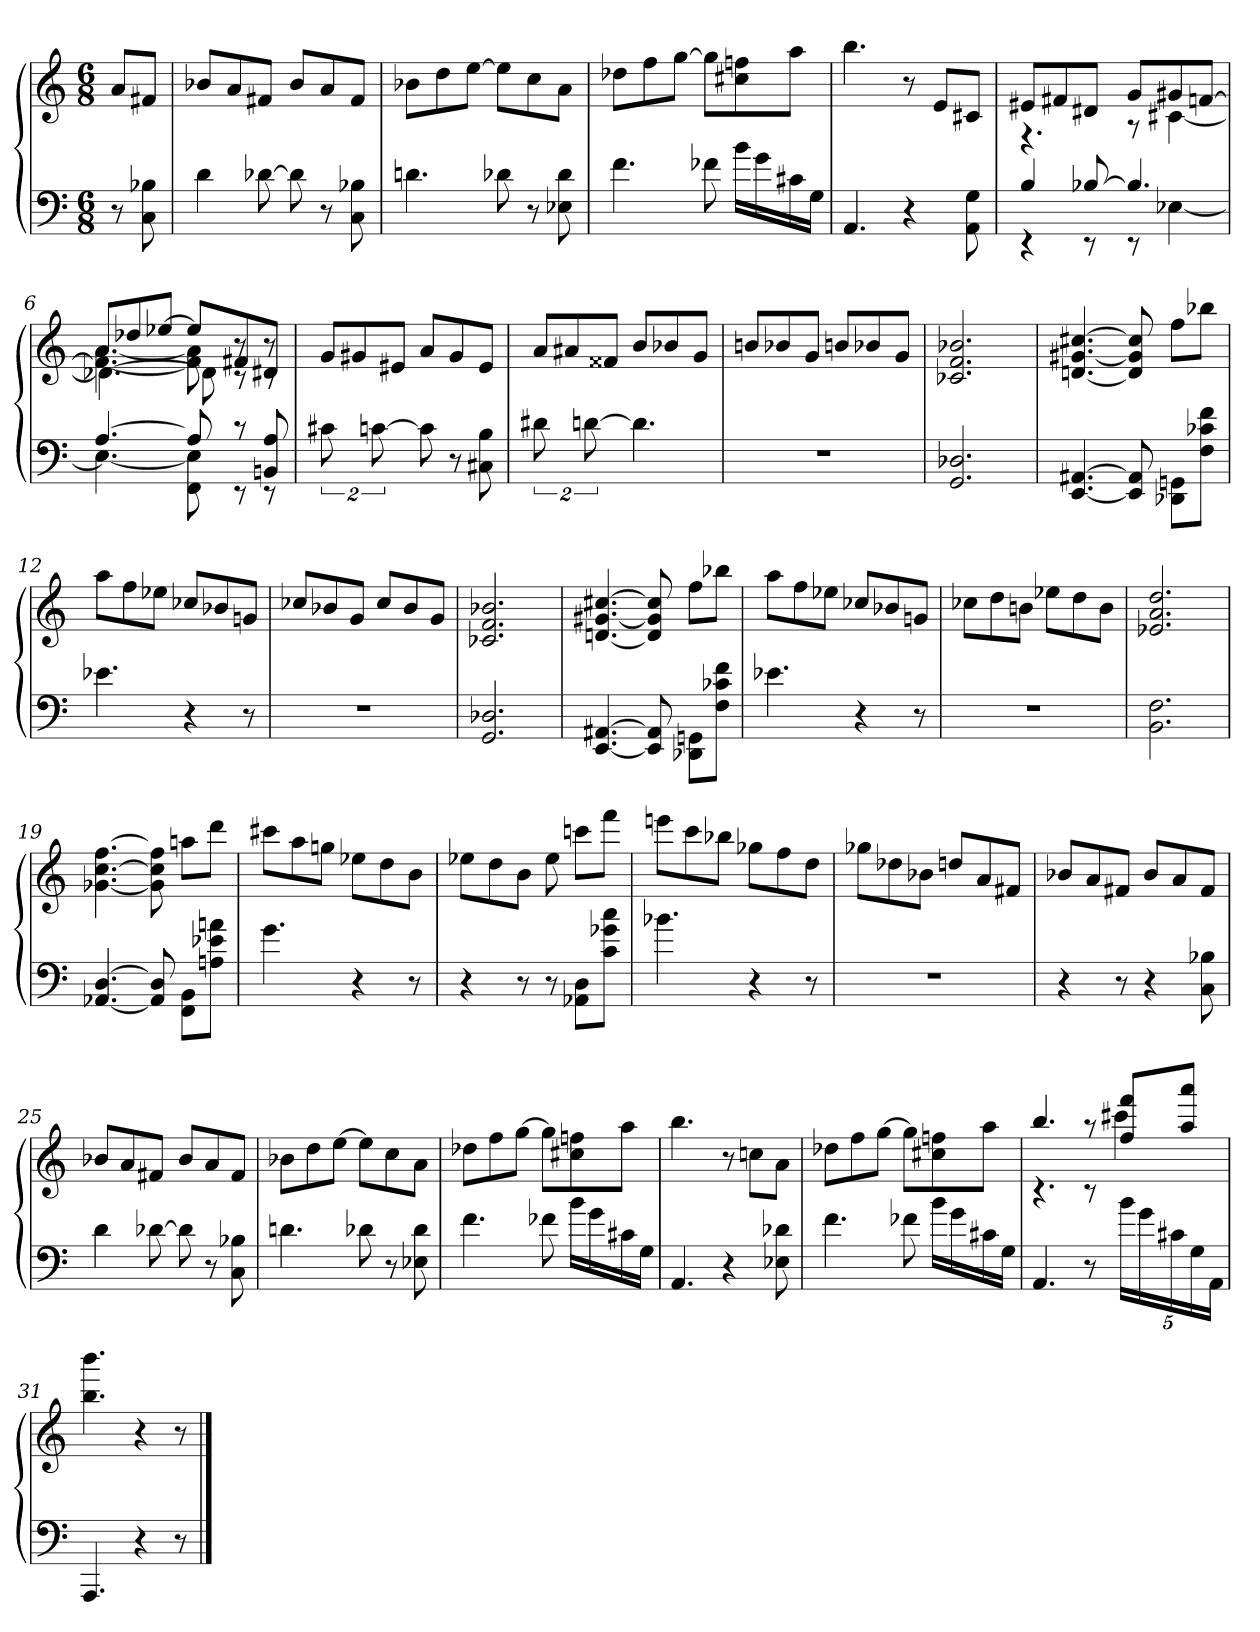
**kern	**kern
*part1	*part1
*staff2	*staff1
*clefF4	*clefG2
*k[]	*k[]
*M6/8	*M6/8
=	=
8r	8aL
8C 8B-X	8f#XJ
=1	=1
4d	8b-XL
.	8a
[8d-X	8f#XJ
8d-]	8b-L
8r	8a
8C 8B-X	8f#J
=2	=2
4.dn	8b-XL
.	8dd
.	[8eeJ
8d-X	8eeL]
8r	8cc
8E-X 8d-	8aJ
=3	=3
4.f	8dd-XL
.	8ff
.	[8ggJ
8f-X	8ggL]
16bLL	8cc#X 8ffn
16g	.
16c#X	8aaJ
16GJJ	.
=4	=4
4.AA	4.bb
4r	8r
.	8eL
8AA 8G	8c#XJ
=5	=5
*^	*^
4B	4rEE	8e#XL	4.r
.	.	8f#X	.
[8B-X	8rEE	8d#XJ	.
4.B-]	8rEE	8gL	8r
.	[4E-X	8g#X	[4c#X\
.	.	[8fnJ	.
=6	=6	=6	=6
*	*	*	*^
[4.A	4.E-_	8aL	4.f_ [4.a	4.d-X\_
.	.	8dd-X	.	.
.	.	[8ee-XJ	.	.
8A]	8FF 8E-]	8ee-L]	8f] 8a]	8d-\]
8rc	8rEE	8f#X	8rc	8r
8BBn 8A	8rEE	8d#XJ	8rc	8r
*v	*v	*	*	*
*	*v	*v	*v
=7	=7
16%3c#X	8gL
.	8g#X
[16%3cn	.
.	8e#XJ
8c]	8aL
8r	8g#
8C#X 8B	8e#J
=8	=8
16%3d#X	8aL
.	8a#X
[16%3dn	.
.	8f##XJ
4.d]	8bL
.	8b-X
.	8gJ
=9	=9
2.r	8bnL
.	8b-X
.	8gJ
.	8bnL
.	8b-X
.	8gJ
=10	=10
2.GG 2.D-X	2.c-X 2.f 2.b-X
=11	=11
[4.EE [4.AA#X	[4.dn [4.g#X [4.cc#X
8EE] 8AA#]	8d] 8g#] 8cc#]
8DD-X 8GGnL	8ffL
8F 8c-X 8fJ	8bb-XJ
=12	=12
4.e-X	8aaL
.	8ff
.	8ee-XJ
4r	8cc-XL
.	8b-X
8r	8gnJ
=13	=13
2.r	8cc-XL
.	8b-X
.	8gJ
.	8cc-L
.	8b-
.	8gJ
=14	=14
2.GG 2.D-X	2.c-X 2.f 2.b-X
=15	=15
[4.EE [4.AA#X	[4.dn [4.g#X [4.cc#X
8EE] 8AA#]	8d] 8g#] 8cc#]
8DD-X 8GGnL	8ffL
8F 8c-X 8fJ	8bb-XJ
=16	=16
4.e-X	8aaL
.	8ff
.	8ee-XJ
4r	8cc-XL
.	8b-X
8r	8gnJ
=17	=17
2.r	8cc-XL
.	8dd
.	8bnJ
.	8ee-XL
.	8dd
.	8bJ
=18	=18
2.BB 2.F	2.e-X 2.a 2.dd
=19	=19
[4.AA-X [4.D	[4.g-X [4.cc [4.ff
8AA-] 8D]	8g-] 8cc] 8ff]
8FF 8BBL	8aanL
8An 8e-X 8anJ	8dddJ
=20	=20
4.g	8ccc#XL
.	8aa
.	8ggnJ
4r	8ee-XL
.	8dd
8r	8bJ
=21	=21
4r	8ee-XL
.	8dd
8r	8bJ
8r	8ee-
8AA-X 8DL	8cccnL
8c 8g-X 8ccJ	8fffJ
=22	=22
4.b-X	8eeenL
.	8ccc
.	8bb-XJ
4r	8gg-XL
.	8ff
8r	8ddJ
=23	=23
2.r	8gg-XL
.	8dd-X
.	8b-XJ
.	8ddnL
.	8a
.	8f#XJ
=24	=24
4r	8b-XL
.	8a
8r	8f#XJ
4r	8b-L
.	8a
8C 8B-X	8f#J
=25	=25
4d	8b-XL
.	8a
[8d-X	8f#XJ
8d-]	8b-L
8r	8a
8C 8B-X	8f#J
=26	=26
4.dn	8b-XL
.	8dd
.	[8eeJ
8d-X	8eeL]
8r	8cc
8E-X 8d-	8aJ
=27	=27
4.f	8dd-XL
.	8ff
.	[8ggJ
8f-X	8ggL]
16bLL	8cc#X 8ffn
16g	.
16c#X	8aaJ
16GJJ	.
=28	=28
4.AA	4.bb
4r	8r
.	8ccnL
8E-X 8d-X	8aJ
=29	=29
4.f	8dd-XL
.	8ff
.	[8ggJ
8f-X	8ggL]
16bLL	8cc#X 8ffn
16g	.
16c#X	8aaJ
16GJJ	.
=30	=30
*	*^
4.AA	4.bb	4.rc
8r	8raa	8rc
20bLL	8ff 8fffL	4ccc#X
20g	.	.
20c#X	.	.
.	8aa 8aaaJ	.
20G	.	.
20AAJJ	.	.
*	*v	*v
=31	=31
4.AAA	4.bb 4.bbb
4r	4r
8r	8r
==	==
*-	*-
